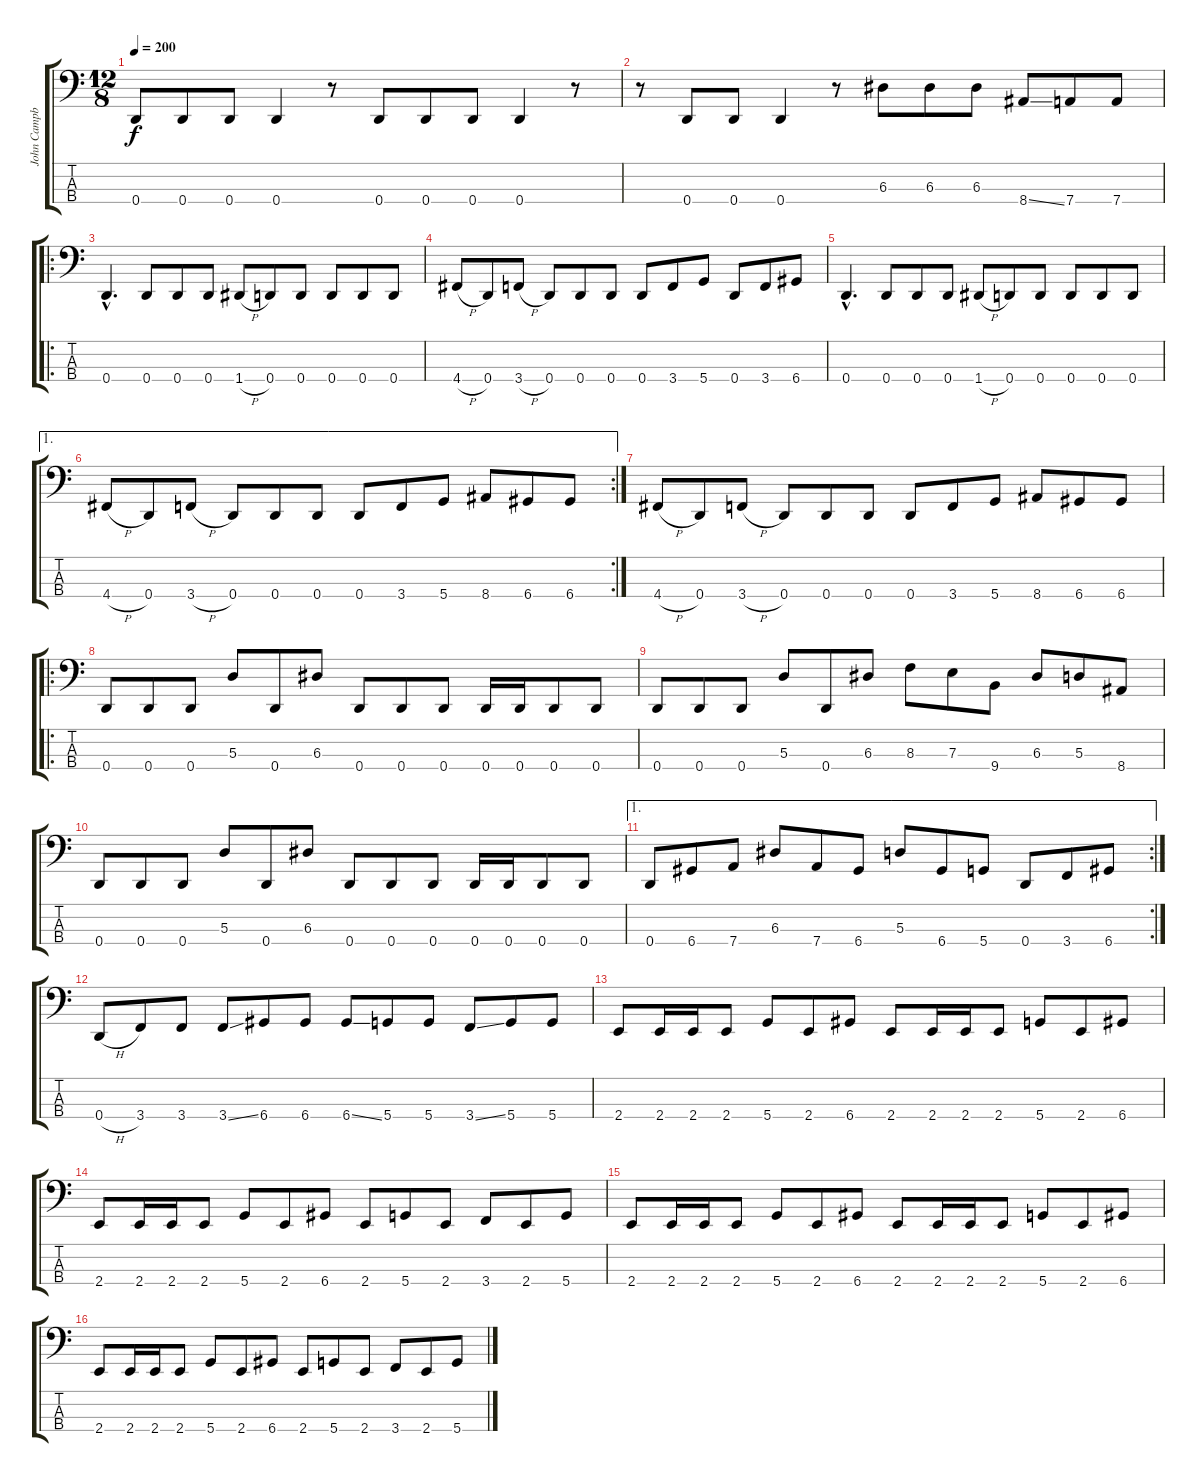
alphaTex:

\track ("John Campbell" "John Campb") {instrument electricbasspick}
\staff {score tabs}
\tuning (G2 D2 A1 D1) {hide}
\ts (12 8)
\tempo 200
\clef f4
\ks c
0.4.8{dy f} 0.4.8 0.4.8 0.4.4 r.8 0.4.8 0.4.8 0.4.8 0.4.4 r.8 |
r.8 0.4.8 0.4.8 0.4.4 r.8 6.3.8 6.3.8 6.3.8 8.4{ss}.8 7.4.8 7.4.8 |
\ro
0.4{hac}.4{d} 0.4.8 0.4.8 0.4.8 1.4{h}.8 0.4.8 0.4.8 0.4.8 0.4.8 0.4.8 |
4.4{h}.8 0.4.8 3.4{h}.8 0.4.8 0.4.8 0.4.8 0.4.8 3.4.8 5.4.8 0.4.8 3.4.8 6.4.8 |
0.4{hac}.4{d} 0.4.8 0.4.8 0.4.8 1.4{h}.8 0.4.8 0.4.8 0.4.8 0.4.8 0.4.8 |
\ae 1
\rc 2
4.4{h}.8 0.4.8 3.4{h}.8 0.4.8 0.4.8 0.4.8 0.4.8 3.4.8 5.4.8 8.4.8 6.4.8 6.4.8 |
4.4{h}.8 0.4.8 3.4{h}.8 0.4.8 0.4.8 0.4.8 0.4.8 3.4.8 5.4.8 8.4.8 6.4.8 6.4.8 |
\ro
0.4.8 0.4.8 0.4.8 5.3.8 0.4.8 6.3.8 0.4.8 0.4.8 0.4.8 0.4.16 0.4.16 0.4.8 0.4.8 |
0.4.8 0.4.8 0.4.8 5.3.8 0.4.8 6.3.8 8.3.8 7.3.8 9.4.8 6.3.8 5.3.8 8.4.8 |
0.4.8 0.4.8 0.4.8 5.3.8 0.4.8 6.3.8 0.4.8 0.4.8 0.4.8 0.4.16 0.4.16 0.4.8 0.4.8 |
\ae 1
\rc 2
0.4.8 6.4.8 7.4.8 6.3.8 7.4.8 6.4.8 5.3.8 6.4.8 5.4.8 0.4.8 3.4.8 6.4.8 |
0.4{h}.8 3.4.8 3.4.8 3.4{ss}.8 6.4.8 6.4.8 6.4{ss}.8 5.4.8 5.4.8 3.4{ss}.8 5.4.8 5.4.8 |
2.4.8 2.4.16 2.4.16 2.4.8 5.4.8 2.4.8 6.4.8 2.4.8 2.4.16 2.4.16 2.4.8 5.4.8 2.4.8 6.4.8 |
2.4.8 2.4.16 2.4.16 2.4.8 5.4.8 2.4.8 6.4.8 2.4.8 5.4.8 2.4.8 3.4.8 2.4.8 5.4.8 |
2.4.8 2.4.16 2.4.16 2.4.8 5.4.8 2.4.8 6.4.8 2.4.8 2.4.16 2.4.16 2.4.8 5.4.8 2.4.8 6.4.8 |
2.4.8 2.4.16 2.4.16 2.4.8 5.4.8 2.4.8 6.4.8 2.4.8 5.4.8 2.4.8 3.4.8 2.4.8 5.4.8
